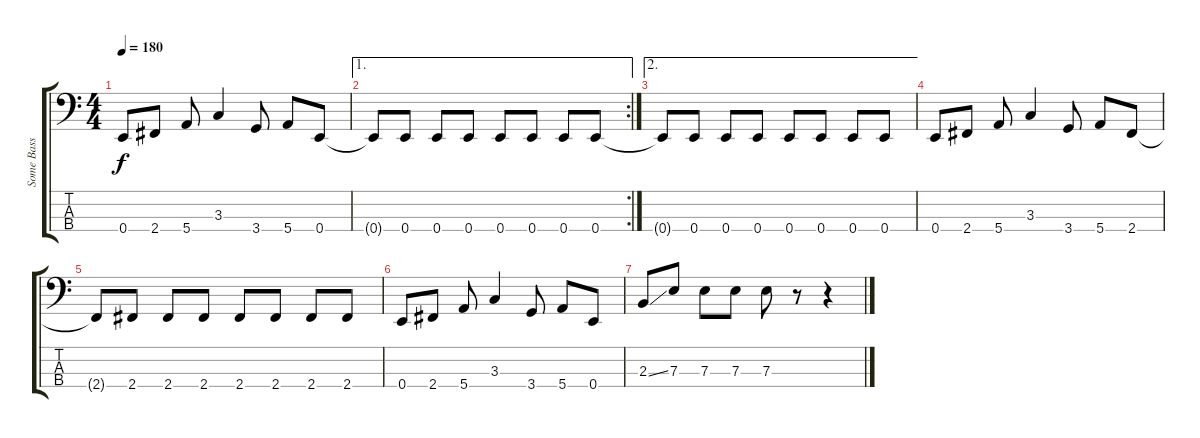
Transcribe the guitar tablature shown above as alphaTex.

\track ("Some Bass" "Some Bass") {instrument electricbasspick}
\staff {score tabs}
\tuning (G2 D2 A1 E1) {hide}
\ts (4 4)
\tempo 180
\clef f4
\ks c
0.4.8{dy f} 2.4.8 5.4.8 3.3.4 3.4.8 5.4.8 0.4.8 |
\ae 1
\rc 2
0.4{t}.8 0.4.8 0.4.8 0.4.8 0.4.8 0.4.8 0.4.8 0.4.8 |
\ae 2
0.4{t}.8 0.4.8 0.4.8 0.4.8 0.4.8 0.4.8 0.4.8 0.4.8 |
0.4.8 2.4.8 5.4.8 3.3.4 3.4.8 5.4.8 2.4.8 |
2.4{t}.8 2.4.8 2.4.8 2.4.8 2.4.8 2.4.8 2.4.8 2.4.8 |
0.4.8 2.4.8 5.4.8 3.3.4 3.4.8 5.4.8 0.4.8 |
2.3{ss}.8 7.3.8 7.3.8 7.3.8 7.3.8 r.8 r.4
